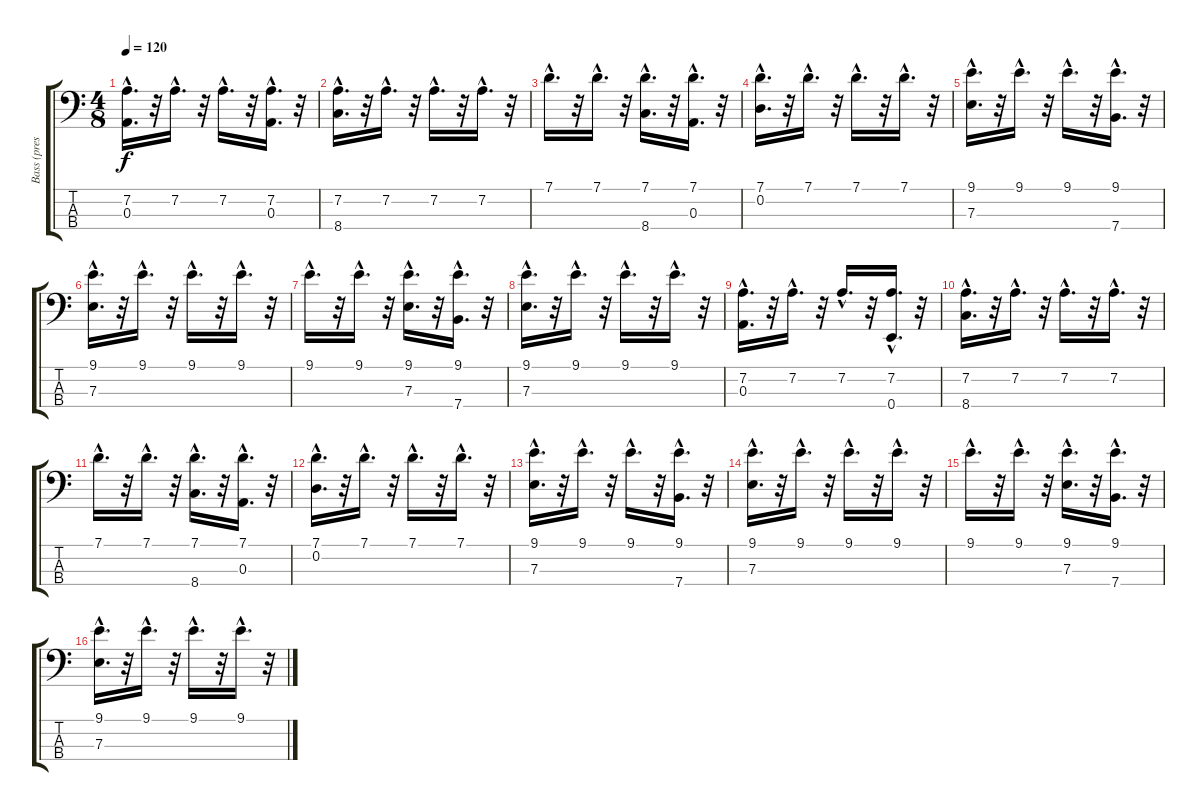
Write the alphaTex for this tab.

\track ("Bass (pressure)" "Bass (pres") {instrument fretlessbass}
\staff {score tabs}
\tuning (G2 D2 A1 E1) {hide}
\ts (4 8)
\tempo 120
\clef f4
\ks c
(7.2{hac} 0.3).16{d dy f} r.32 7.2{hac}.16{d} r.32 7.2{hac}.16{d} r.32 (7.2{hac} 0.3).16{d} r.32 |
(7.2{hac} 8.4).16{d} r.32 7.2{hac}.16{d} r.32 7.2{hac}.16{d} r.32 7.2{hac}.16{d} r.32 |
7.1{hac}.16{d} r.32 7.1{hac}.16{d} r.32 (7.1{hac} 8.4).16{d} r.32 (7.1{hac} 0.3).16{d} r.32 |
(7.1{hac} 0.2).16{d} r.32 7.1{hac}.16{d} r.32 7.1{hac}.16{d} r.32 7.1{hac}.16{d} r.32 |
(9.1{hac} 7.3).16{d} r.32 9.1{hac}.16{d} r.32 9.1{hac}.16{d} r.32 (9.1{hac} 7.4).16{d} r.32 |
(9.1{hac} 7.3).16{d} r.32 9.1{hac}.16{d} r.32 9.1{hac}.16{d} r.32 9.1{hac}.16{d} r.32 |
9.1{hac}.16{d} r.32 9.1{hac}.16{d} r.32 (9.1{hac} 7.3).16{d} r.32 (9.1{hac} 7.4).16{d} r.32 |
(9.1{hac} 7.3).16{d} r.32 9.1{hac}.16{d} r.32 9.1{hac}.16{d} r.32 9.1{hac}.16{d} r.32 |
(7.2{hac} 0.3).16{d} r.32 7.2{hac}.16{d} r.32 7.2{hac}.16{d} r.32 (7.2{hac} 0.4).16{d} r.32 |
(7.2{hac} 8.4).16{d} r.32 7.2{hac}.16{d} r.32 7.2{hac}.16{d} r.32 7.2{hac}.16{d} r.32 |
7.1{hac}.16{d} r.32 7.1{hac}.16{d} r.32 (7.1{hac} 8.4).16{d} r.32 (7.1{hac} 0.3).16{d} r.32 |
(7.1{hac} 0.2).16{d} r.32 7.1{hac}.16{d} r.32 7.1{hac}.16{d} r.32 7.1{hac}.16{d} r.32 |
(9.1{hac} 7.3).16{d} r.32 9.1{hac}.16{d} r.32 9.1{hac}.16{d} r.32 (9.1{hac} 7.4).16{d} r.32 |
(9.1{hac} 7.3).16{d} r.32 9.1{hac}.16{d} r.32 9.1{hac}.16{d} r.32 9.1{hac}.16{d} r.32 |
9.1{hac}.16{d} r.32 9.1{hac}.16{d} r.32 (9.1{hac} 7.3).16{d} r.32 (9.1{hac} 7.4).16{d} r.32 |
(9.1{hac} 7.3).16{d} r.32 9.1{hac}.16{d} r.32 9.1{hac}.16{d} r.32 9.1{hac}.16{d} r.32
